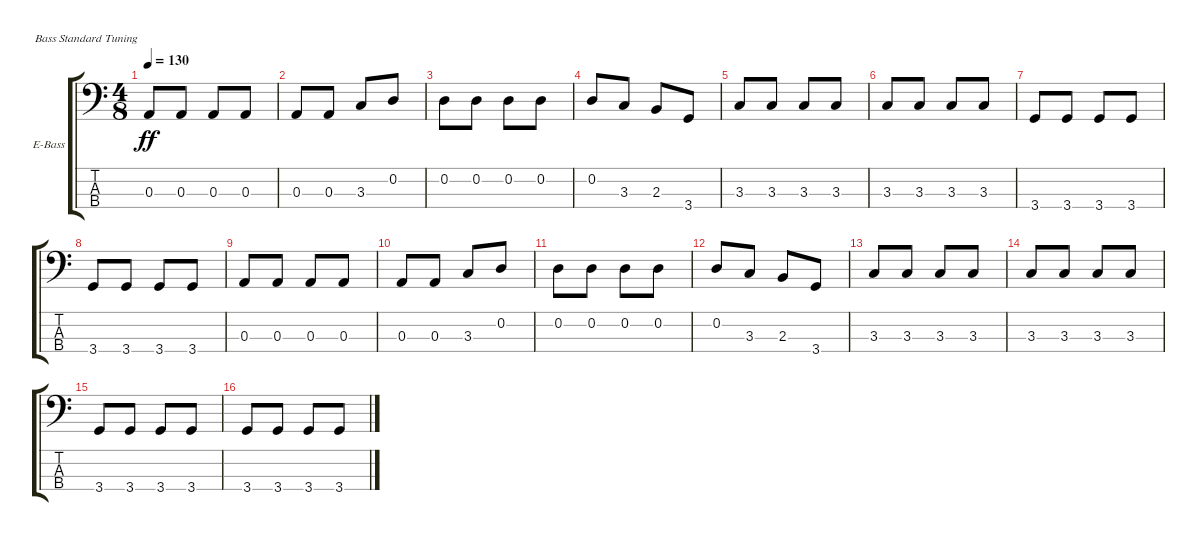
\bracketExtendMode groupsimilarinstruments
\firstSystemTrackNameOrientation horizontal
\otherSystemsTrackNameOrientation horizontal
\track ("Бас" "E-Bass") {instrument electricbasspick}
\staff {score tabs}
\tuning (G2 D2 A1 E1)
\ts (4 8)
\tempo 130
\clef f4
\ks c
0.3.8{dy ff} 0.3.8 0.3.8 0.3.8 |
0.3.8 0.3.8 3.3.8 0.2.8 |
0.2.8 0.2.8 0.2.8 0.2.8 |
0.2.8 3.3.8 2.3.8 3.4.8 |
3.3.8 3.3.8 3.3.8 3.3.8 |
3.3.8 3.3.8 3.3.8 3.3.8 |
3.4.8 3.4.8 3.4.8 3.4.8 |
3.4.8 3.4.8 3.4.8 3.4.8 |
0.3.8 0.3.8 0.3.8 0.3.8 |
0.3.8 0.3.8 3.3.8 0.2.8 |
0.2.8 0.2.8 0.2.8 0.2.8 |
0.2.8 3.3.8 2.3.8 3.4.8 |
3.3.8 3.3.8 3.3.8 3.3.8 |
3.3.8 3.3.8 3.3.8 3.3.8 |
3.4.8 3.4.8 3.4.8 3.4.8 |
3.4.8 3.4.8 3.4.8 3.4.8
